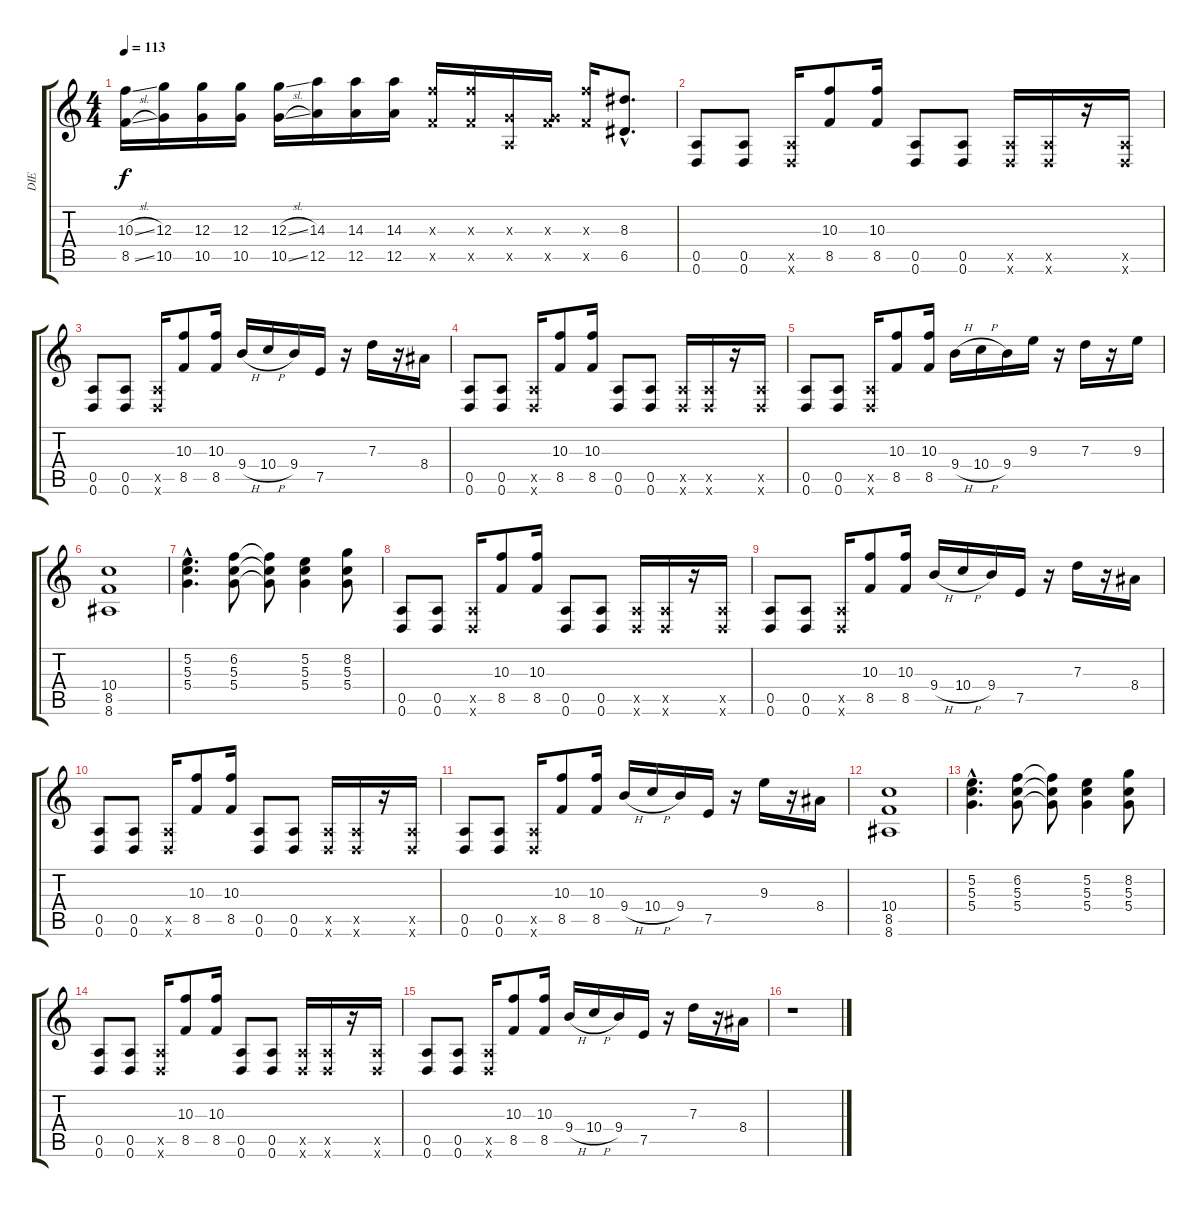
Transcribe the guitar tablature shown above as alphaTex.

\track ("DIE" "DIE") {instrument overdrivenguitar}
\staff {score tabs}
\tuning (E4 B3 G3 D3 A2 D2) {hide}
\ts (4 4)
\tempo 113
\clef g2
\ks c
(10.3{sl} 8.5{sl}).16{dy f} (12.3 10.5).16 (12.3 10.5).16 (12.3 10.5).16 (12.3{sl} 10.5{sl}).16 (14.3 12.5).16 (14.3 12.5).16 (14.3 12.5).16 (10.3{x} 8.5{x}).16 (10.3{x} 8.5{x}).16 (0.3{x} 0.5{x}).16 (0.3{x} 8.5{x}).16 (10.3{x} 8.5{x}).16 (8.3{hac} 6.5{hac}).8{d} |
(0.5 0.6).8 (0.5 0.6).8 (0.5{x} 0.6{x}).16 (10.3 8.5).8 (10.3 8.5).16 (0.5 0.6).8 (0.5 0.6).8 (0.5{x} 0.6{x}).16 (0.5{x} 0.6{x}).16 r.16 (0.5{x} 0.6{x}).16 |
(0.5 0.6).8 (0.5 0.6).8 (0.5{x} 0.6{x}).16 (10.3 8.5).8 (10.3 8.5).16 9.4{h}.16 10.4{h}.16 9.4.16 7.5.16 r.16 7.3.16 r.16 8.4.16 |
(0.5 0.6).8 (0.5 0.6).8 (0.5{x} 0.6{x}).16 (10.3 8.5).8 (10.3 8.5).16 (0.5 0.6).8 (0.5 0.6).8 (0.5{x} 0.6{x}).16 (0.5{x} 0.6{x}).16 r.16 (0.5{x} 0.6{x}).16 |
(0.5 0.6).8 (0.5 0.6).8 (0.5{x} 0.6{x}).16 (10.3 8.5).8 (10.3 8.5).16 9.4{h}.16 10.4{h}.16 9.4.16 9.3.16 r.16 7.3.16 r.16 9.3.16 |
(10.4 8.5 8.6).1 |
(5.2{hac} 5.3{hac} 5.4{hac}).4{d} (6.2 5.3 5.4).8 (6.2{t} 5.3{t} 5.4{t}).8 (5.2 5.3 5.4).4 (8.2 5.3 5.4).8 |
(0.5 0.6).8 (0.5 0.6).8 (0.5{x} 0.6{x}).16 (10.3 8.5).8 (10.3 8.5).16 (0.5 0.6).8 (0.5 0.6).8 (0.5{x} 0.6{x}).16 (0.5{x} 0.6{x}).16 r.16 (0.5{x} 0.6{x}).16 |
(0.5 0.6).8 (0.5 0.6).8 (0.5{x} 0.6{x}).16 (10.3 8.5).8 (10.3 8.5).16 9.4{h}.16 10.4{h}.16 9.4.16 7.5.16 r.16 7.3.16 r.16 8.4.16 |
(0.5 0.6).8 (0.5 0.6).8 (0.5{x} 0.6{x}).16 (10.3 8.5).8 (10.3 8.5).16 (0.5 0.6).8 (0.5 0.6).8 (0.5{x} 0.6{x}).16 (0.5{x} 0.6{x}).16 r.16 (0.5{x} 0.6{x}).16 |
(0.5 0.6).8 (0.5 0.6).8 (0.5{x} 0.6{x}).16 (10.3 8.5).8 (10.3 8.5).16 9.4{h}.16 10.4{h}.16 9.4.16 7.5.16 r.16 9.3.16 r.16 8.4.16 |
(10.4 8.5 8.6).1 |
(5.2{hac} 5.3{hac} 5.4{hac}).4{d} (6.2 5.3 5.4).8 (6.2{t} 5.3{t} 5.4{t}).8 (5.2 5.3 5.4).4 (8.2 5.3 5.4).8 |
(0.5 0.6).8 (0.5 0.6).8 (0.5{x} 0.6{x}).16 (10.3 8.5).8 (10.3 8.5).16 (0.5 0.6).8 (0.5 0.6).8 (0.5{x} 0.6{x}).16 (0.5{x} 0.6{x}).16 r.16 (0.5{x} 0.6{x}).16 |
(0.5 0.6).8 (0.5 0.6).8 (0.5{x} 0.6{x}).16 (10.3 8.5).8 (10.3 8.5).16 9.4{h}.16 10.4{h}.16 9.4.16 7.5.16 r.16 7.3.16 r.16 8.4.16 |
r.1
